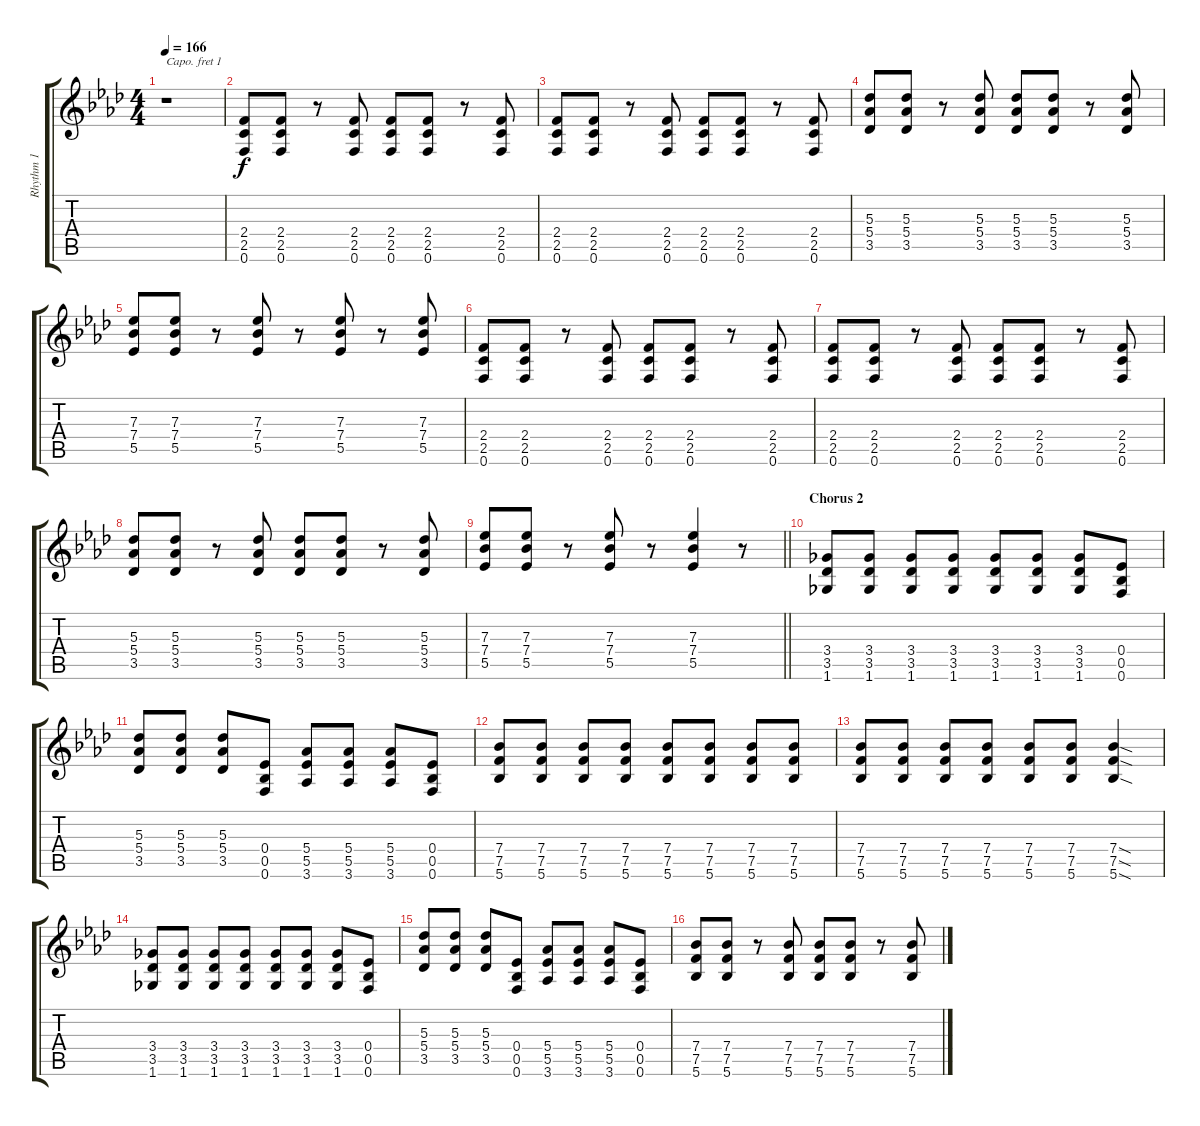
\track ("Rhythm 1" "Rhythm 1") {instrument overdrivenguitar}
\staff {score tabs}
\capo 1
\tuning (E4 B3 G3 D3 A2 E2) {hide}
\ts (4 4)
\tempo 166
\clef g2
\ks ab
r.1{dy f} |
(2.4 2.5 0.6).8 (2.4 2.5 0.6).8 r.8 (2.4 2.5 0.6).8 (2.4 2.5 0.6).8 (2.4 2.5 0.6).8 r.8 (2.4 2.5 0.6).8 |
(2.4 2.5 0.6).8 (2.4 2.5 0.6).8 r.8 (2.4 2.5 0.6).8 (2.4 2.5 0.6).8 (2.4 2.5 0.6).8 r.8 (2.4 2.5 0.6).8 |
(5.3 5.4 3.5).8 (5.3 5.4 3.5).8 r.8 (5.3 5.4 3.5).8 (5.3 5.4 3.5).8 (5.3 5.4 3.5).8 r.8 (5.3 5.4 3.5).8 |
(7.3 7.4 5.5).8 (7.3 7.4 5.5).8 r.8 (7.3 7.4 5.5).8 r.8 (7.3 7.4 5.5).8 r.8 (7.3 7.4 5.5).8 |
(2.4 2.5 0.6).8 (2.4 2.5 0.6).8 r.8 (2.4 2.5 0.6).8 (2.4 2.5 0.6).8 (2.4 2.5 0.6).8 r.8 (2.4 2.5 0.6).8 |
(2.4 2.5 0.6).8 (2.4 2.5 0.6).8 r.8 (2.4 2.5 0.6).8 (2.4 2.5 0.6).8 (2.4 2.5 0.6).8 r.8 (2.4 2.5 0.6).8 |
(5.3 5.4 3.5).8 (5.3 5.4 3.5).8 r.8 (5.3 5.4 3.5).8 (5.3 5.4 3.5).8 (5.3 5.4 3.5).8 r.8 (5.3 5.4 3.5).8 |
\barLineRight lightlight
(7.3 7.4 5.5).8 (7.3 7.4 5.5).8 r.8 (7.3 7.4 5.5).8 r.8 (7.3 7.4 5.5).4 r.8 |
\section ("" "Chorus 2")
(3.4 3.5 1.6).8 (3.4 3.5 1.6).8 (3.4 3.5 1.6).8 (3.4 3.5 1.6).8 (3.4 3.5 1.6).8 (3.4 3.5 1.6).8 (3.4 3.5 1.6).8 (0.4 0.5 0.6).8 |
(5.3 5.4 3.5).8 (5.3 5.4 3.5).8 (5.3 5.4 3.5).8 (0.4 0.5 0.6).8 (5.4 5.5 3.6).8 (5.4 5.5 3.6).8 (5.4 5.5 3.6).8 (0.4 0.5 0.6).8 |
(7.4 7.5 5.6).8 (7.4 7.5 5.6).8 (7.4 7.5 5.6).8 (7.4 7.5 5.6).8 (7.4 7.5 5.6).8 (7.4 7.5 5.6).8 (7.4 7.5 5.6).8 (7.4 7.5 5.6).8 |
(7.4 7.5 5.6).8 (7.4 7.5 5.6).8 (7.4 7.5 5.6).8 (7.4 7.5 5.6).8 (7.4 7.5 5.6).8 (7.4 7.5 5.6).8 (7.4{sod} 7.5{sod} 5.6{sod}).4 |
(3.4 3.5 1.6).8 (3.4 3.5 1.6).8 (3.4 3.5 1.6).8 (3.4 3.5 1.6).8 (3.4 3.5 1.6).8 (3.4 3.5 1.6).8 (3.4 3.5 1.6).8 (0.4 0.5 0.6).8 |
(5.3 5.4 3.5).8 (5.3 5.4 3.5).8 (5.3 5.4 3.5).8 (0.4 0.5 0.6).8 (5.4 5.5 3.6).8 (5.4 5.5 3.6).8 (5.4 5.5 3.6).8 (0.4 0.5 0.6).8 |
(7.4 7.5 5.6).8 (7.4 7.5 5.6).8 r.8 (7.4 7.5 5.6).8 (7.4 7.5 5.6).8 (7.4 7.5 5.6).8 r.8 (7.4 7.5 5.6).8
